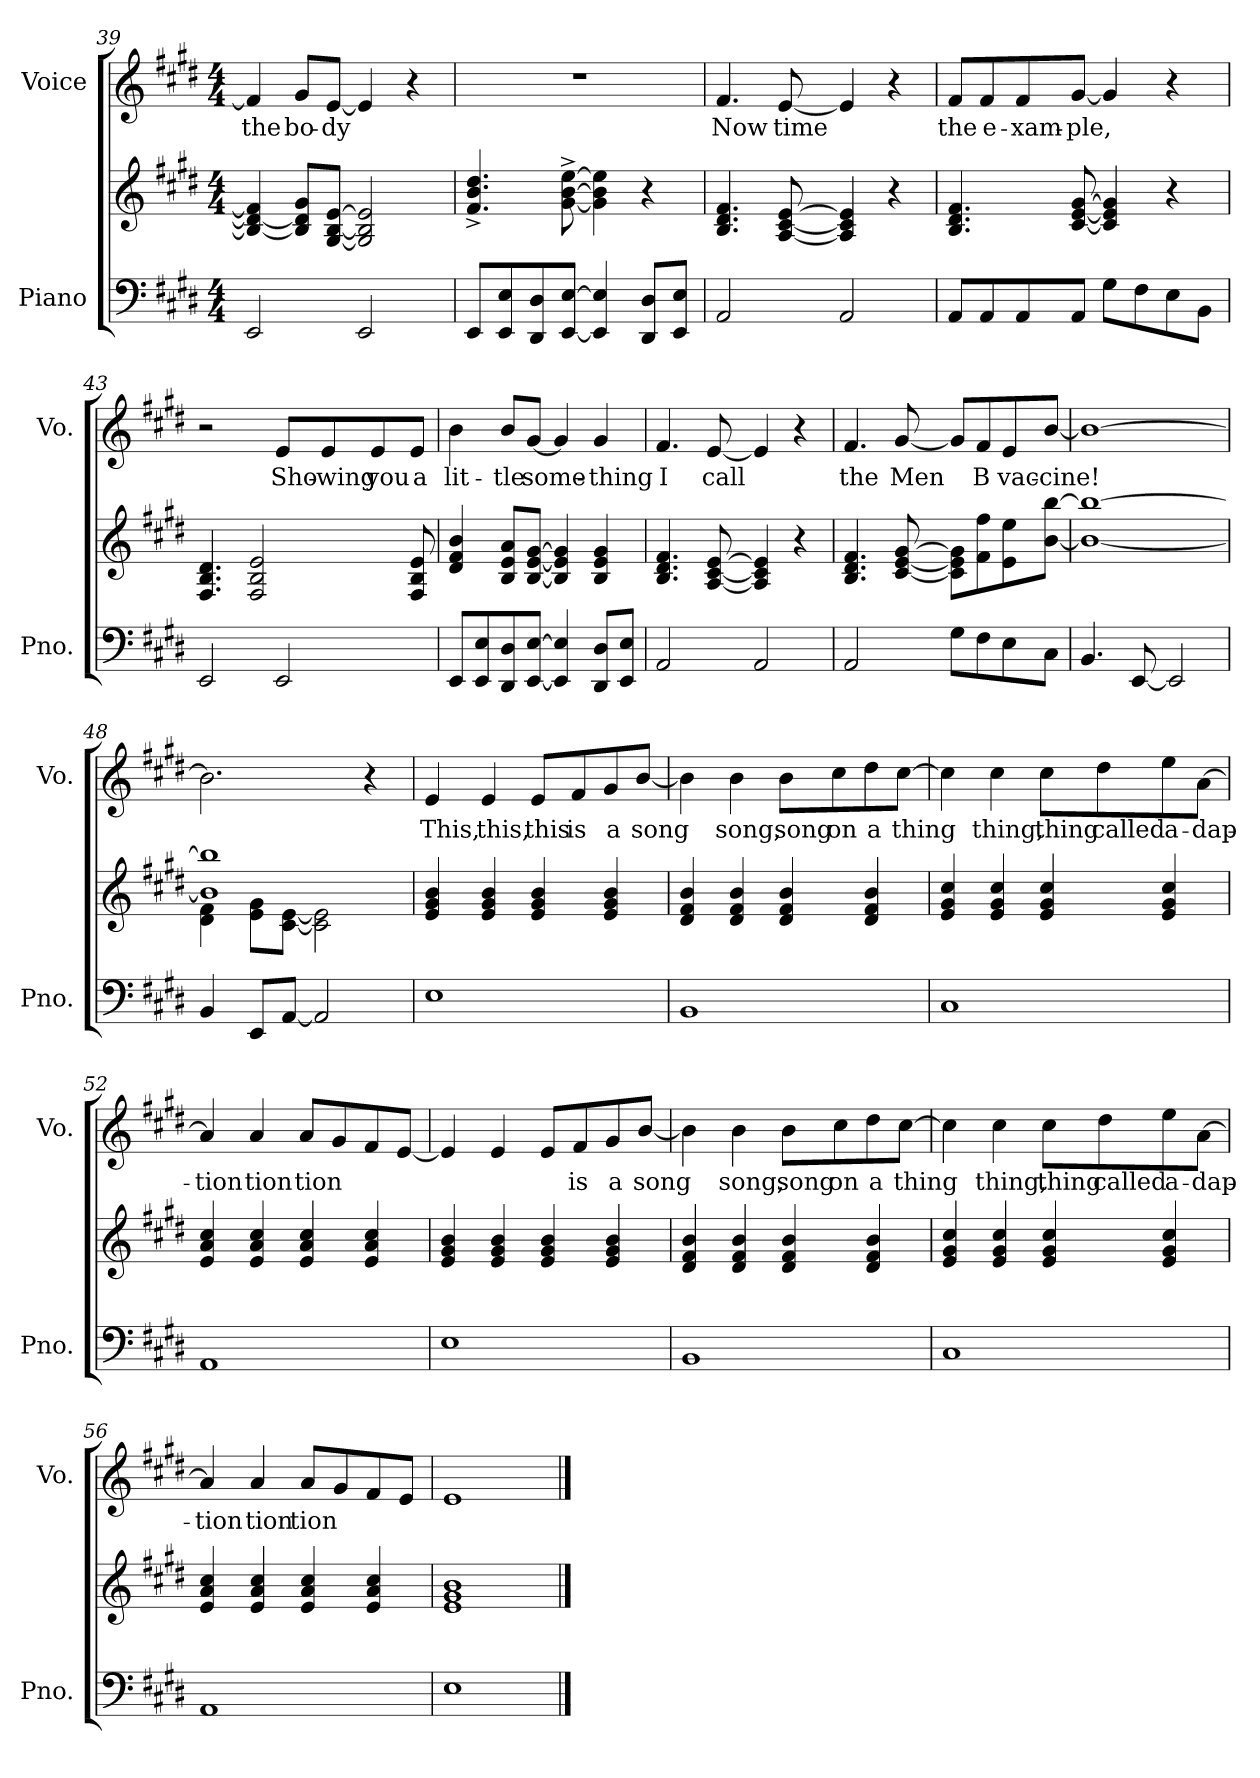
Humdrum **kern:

**kern	**kern	**kern	**text
*part2	*part2	*part1	*part1
*staff3	*staff2	*staff1	*staff1
*I"Piano	*	*I"Voice	*
*I'Pno.	*	*I'Vo.	*
*clefF4	*clefG2	*clefG2	*
*k[f#c#g#d#]	*k[f#c#g#d#]	*k[f#c#g#d#]	*
*M4/4	*M4/4	*M4/4	*
=39	=39	=39	=39
2EE/	4B/_ 4d#/_ 4f#/]	4f#/]	the
.	8B/] 8d#/] 8g#/L	8g#/L	bo-
.	[8G#/ [8B/ [8e/J	[8e/J	-dy
2EE/	2G#/] 2B/] 2e/]	4e/]	.
.	.	4r	.
=40	=40	=40	=40
8EE/L	4.f#/^ 4.b/^ 4.dd#/^	1r	.
8EE/ 8E/	.	.	.
8DD#/ 8D#/	.	.	.
[8EE/ [8E/J	[8g#\^ [8b\^ [8ee\^	.	.
4EE/] 4E/]	4g#\] 4b\] 4ee\]	.	.
8DD#/ 8D#/L	4r	.	.
8EE/ 8E/J	.	.	.
!!LO:PB:g=z
=41	=41	=41	=41
2AA/	4.B/ 4.d#/ 4.f#/	4.f#/	Now
.	[8A/ [8c#/ [8e/	[8e/	time
2AA/	4A/] 4c#/] 4e/]	4e/]	.
.	4r	4r	.
=42	=42	=42	=42
8AA/L	4.B/ 4.d#/ 4.f#/	8f#/L	the
8AA/	.	8f#/	e-
8AA/	.	8f#/	-xam-
8AA/J	[8c#/ [8e/ [8g#/	[8g#/J	-ple,
8G#\L	4c#/] 4e/] 4g#/]	4g#/]	.
8F#\	.	.	.
8E\	4r	4r	.
8BB\J	.	.	.
=43	=43	=43	=43
2EE/	4.F#/ 4.B/ 4.d#/	2r	.
.	2F#/ 2B/ 2e/	.	.
2EE/	.	8e/L	Sho-
.	.	8e/	-wing
.	.	8e/	you
.	8F#/ 8B/ 8e/	8e/J	a
!!LO:LB:g=z
=44	=44	=44	=44
8EE/L	4d#/ 4f#/ 4b/	4b\	lit-
8EE/ 8E/	.	.	.
8DD#/ 8D#/	8B/ 8e/ 8a/L	8b/L	-tle
[8EE/ [8E/J	[8B/ [8e/ [8g#/J	[8g#/J	some-
4EE/] 4E/]	4B/] 4e/] 4g#/]	4g#/]	.
8DD#/ 8D#/L	4B/ 4e/ 4g#/	4g#/	-thing
8EE/ 8E/J	.	.	.
=45	=45	=45	=45
2AA/	4.B/ 4.d#/ 4.f#/	4.f#/	I
.	[8A/ [8c#/ [8e/	[8e/	call
2AA/	4A/] 4c#/] 4e/]	4e/]	.
.	4r	4r	.
=46	=46	=46	=46
2AA/	4.B/ 4.d#/ 4.f#/	4.f#/	the
.	[8c#/ [8e/ [8g#/	[8g#/	Men
8G#\L	8c#\] 8e\] 8g#\]L	8g#/L]	.
8F#\	8f#\ 8ff#\	8f#/	B
8E\	8e\ 8ee\	8e/	vac-
8C#\J	[8b\ [8bb\J	[8b/J	-cine!
!!LO:LB:g=z
=47	=47	=47	=47
4.BB/	1b_ 1bb_	1b_	.
[8EE/	.	.	.
2EE/]	.	.	.
=48	=48	=48	=48
*	*^	*	*
4BB/	1b] 1bb]	4d#\ 4f#\	2.b\]	.
8EE/L	.	8e\ 8g#\L	.	.
[8AA/J	.	[8c#\ [8e\J	.	.
2AA/]	.	2c#\] 2e\]	.	.
.	.	.	4r	.
*	*v	*v	*	*
=49	=49	=49	=49
1E	4e/ 4g#/ 4b/	4e/	This,
.	4e/ 4g#/ 4b/	4e/	this,
.	4e/ 4g#/ 4b/	8e/L	this
.	.	8f#/	is
.	4e/ 4g#/ 4b/	8g#/	a
.	.	[8b/J	song
!!LO:LB:g=z
=50	=50	=50	=50
1BB	4d#/ 4f#/ 4b/	4b\]	.
.	4d#/ 4f#/ 4b/	4b\	song,
.	4d#/ 4f#/ 4b/	8b\L	song
.	.	8cc#\	on
.	4d#/ 4f#/ 4b/	8dd#\	a
.	.	[8cc#\J	thing
=51	=51	=51	=51
1C#	4e/ 4g#/ 4cc#/	4cc#\]	.
.	4e/ 4g#/ 4cc#/	4cc#\	thing,
.	4e/ 4g#/ 4cc#/	8cc#\L	thing
.	.	8dd#\	called
.	4e/ 4g#/ 4cc#/	8ee\	a-
.	.	[8a\J	-dap-
!!LO:PB:g=z
=52	=52	=52	=52
1AA	4e/ 4a/ 4cc#/	4a/]	-tion
.	4e/ 4a/ 4cc#/	4a/	tion
.	4e/ 4a/ 4cc#/	8a/L	tion
.	.	8g#/	.
.	4e/ 4a/ 4cc#/	8f#/	.
.	.	[8e/J	.
=53	=53	=53	=53
1E	4e/ 4g#/ 4b/	4e/]	.
.	4e/ 4g#/ 4b/	4e/	.
.	4e/ 4g#/ 4b/	8e/L	.
.	.	8f#/	is
.	4e/ 4g#/ 4b/	8g#/	a
.	.	[8b/J	song
=54	=54	=54	=54
1BB	4d#/ 4f#/ 4b/	4b\]	.
.	4d#/ 4f#/ 4b/	4b\	song,
.	4d#/ 4f#/ 4b/	8b\L	song
.	.	8cc#\	on
.	4d#/ 4f#/ 4b/	8dd#\	a
.	.	[8cc#\J	thing
!!LO:LB:g=z
=55	=55	=55	=55
1C#	4e/ 4g#/ 4cc#/	4cc#\]	.
.	4e/ 4g#/ 4cc#/	4cc#\	thing,
.	4e/ 4g#/ 4cc#/	8cc#\L	thing
.	.	8dd#\	called
.	4e/ 4g#/ 4cc#/	8ee\	a-
.	.	[8a\J	-dap-
=56	=56	=56	=56
1AA	4e/ 4a/ 4cc#/	4a/]	-tion
.	4e/ 4a/ 4cc#/	4a/	tion
.	4e/ 4a/ 4cc#/	8a/L	tion
.	.	8g#/	.
.	4e/ 4a/ 4cc#/	8f#/	.
.	.	8e/J	.
=57	=57	=57	=57
1E	1e 1g# 1b	1e	.
==	==	==	==
*-	*-	*-	*-
